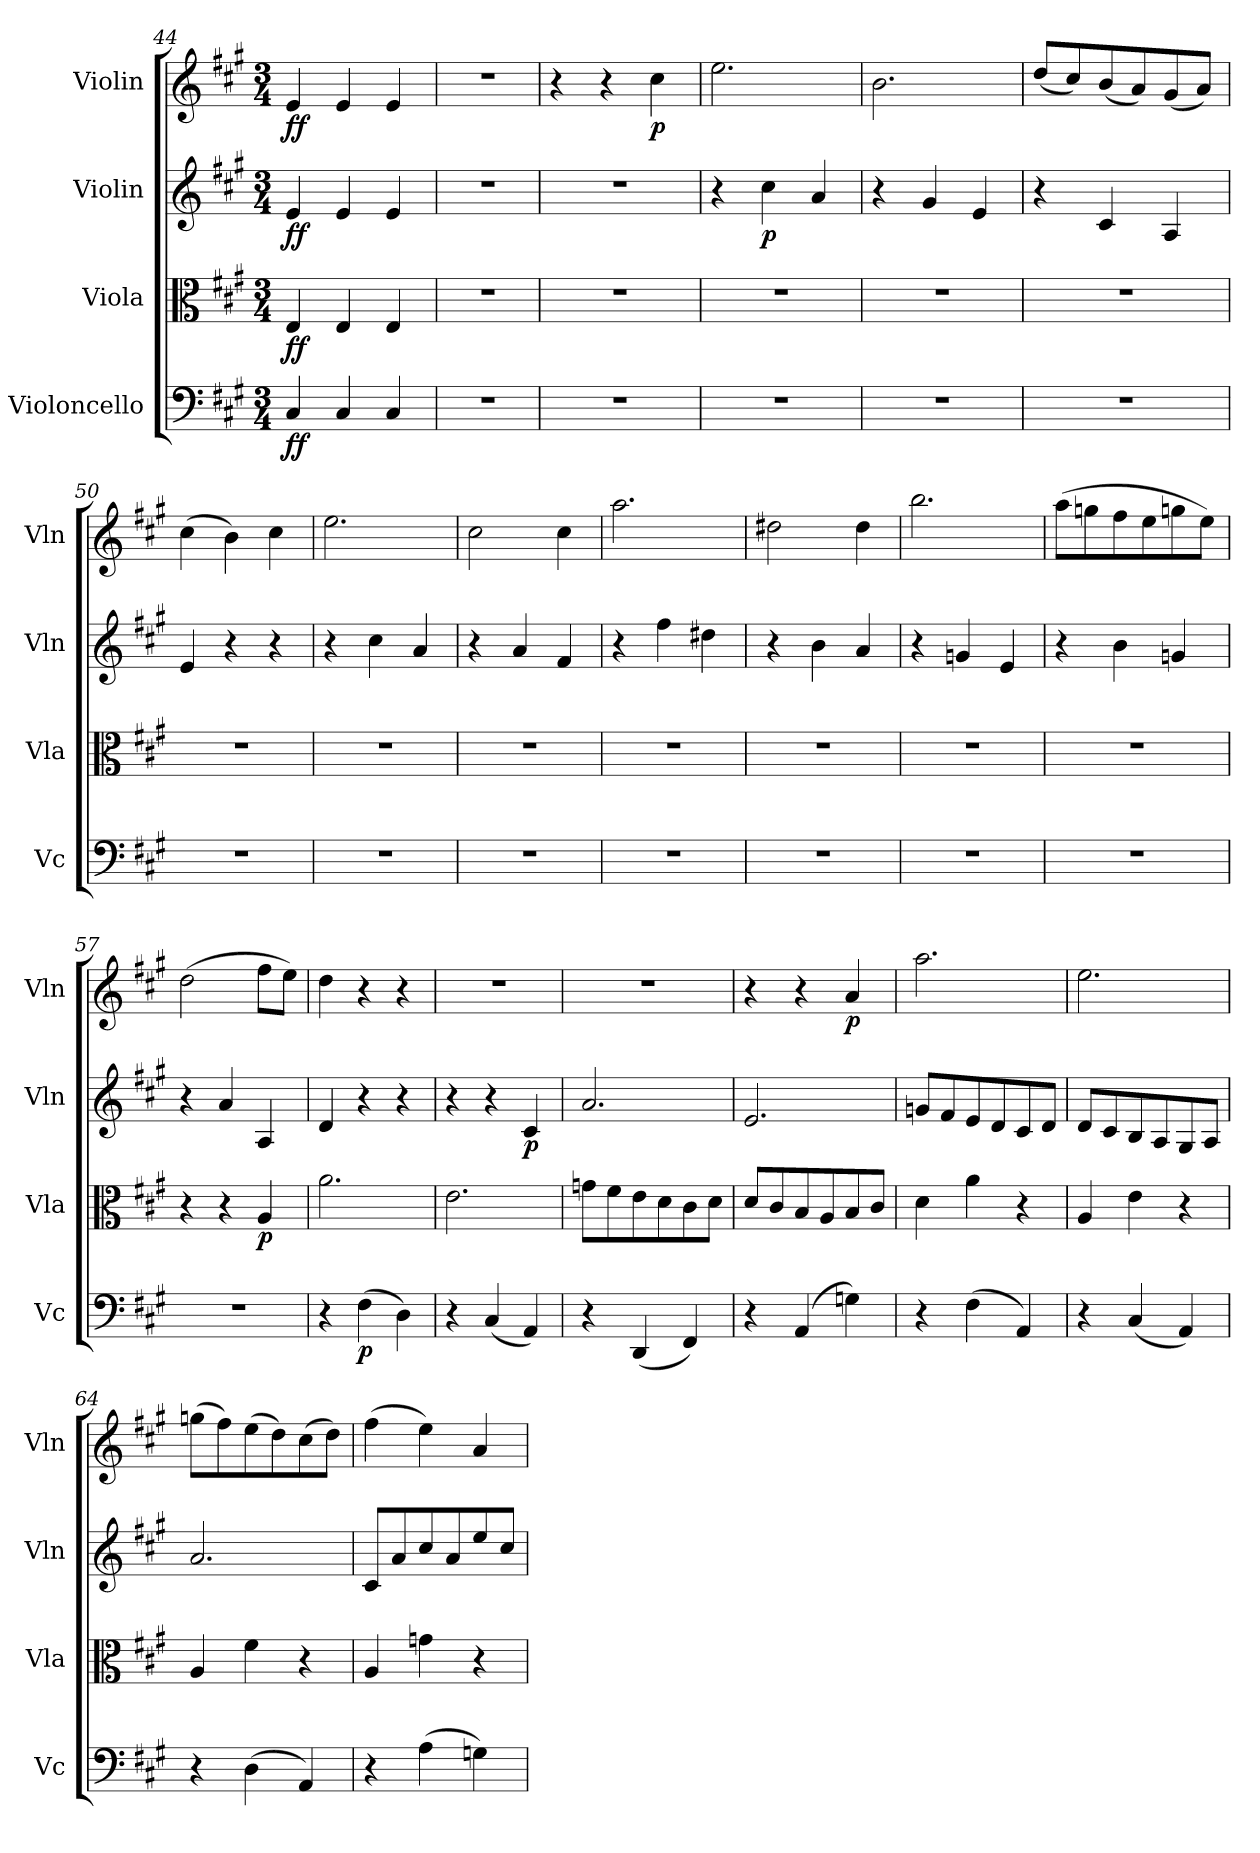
**kern	**dynam	**kern	**dynam	**kern	**dynam	**kern	**dynam
*part4	*part4	*part3	*part3	*part2	*part2	*part1	*part1
*staff4	*staff4	*staff3	*staff3	*staff2	*staff2	*staff1	*staff1
*I"Violoncello	*	*I"Viola	*	*I"Violin	*	*I"Violin	*
*I'Vc	*	*I'Vla	*	*I'Vln	*	*I'Vln	*
*clefF4	*	*clefC3	*	*clefG2	*	*clefG2	*
*k[f#c#g#]	*	*k[f#c#g#]	*	*k[f#c#g#]	*	*k[f#c#g#]	*
*A:	*	*A:	*	*A:	*	*A:	*
*M3/4	*	*M3/4	*	*M3/4	*	*M3/4	*
=44	=44	=44	=44	=44	=44	=44	=44
4C#/	ff	4E/	ff	4e/	ff	4e/	ff
4C#/	.	4E/	.	4e/	.	4e/	.
4C#/	.	4E/	.	4e/	.	4e/	.
=45	=45	=45	=45	=45	=45	=45	=45
2.r	.	2.r	.	2.r	.	2.r	.
=46	=46	=46	=46	=46	=46	=46	=46
2.r	.	2.r	.	2.r	.	4r	.
.	.	.	.	.	.	4r	.
.	.	.	.	.	.	4cc#\	p
=47	=47	=47	=47	=47	=47	=47	=47
2.r	.	2.r	.	4r	.	2.ee\	.
.	.	.	.	4cc#\	p	.	.
.	.	.	.	4a/	.	.	.
=48	=48	=48	=48	=48	=48	=48	=48
2.r	.	2.r	.	4r	.	2.b\	.
.	.	.	.	4g#/	.	.	.
.	.	.	.	4e/	.	.	.
=49	=49	=49	=49	=49	=49	=49	=49
2.r	.	2.r	.	4r	.	(8dd/L	.
.	.	.	.	.	.	8cc#/)	.
.	.	.	.	4c#/	.	(8b/	.
.	.	.	.	.	.	8a/)	.
.	.	.	.	4A/	.	(8g#/	.
.	.	.	.	.	.	8a/J)	.
=50	=50	=50	=50	=50	=50	=50	=50
2.r	.	2.r	.	4e/	.	(4cc#\	.
.	.	.	.	4r	.	4b\)	.
.	.	.	.	4r	.	4cc#\	.
=51	=51	=51	=51	=51	=51	=51	=51
2.r	.	2.r	.	4r	.	2.ee\	.
.	.	.	.	4cc#\	.	.	.
.	.	.	.	4a/	.	.	.
=52	=52	=52	=52	=52	=52	=52	=52
2.r	.	2.r	.	4r	.	2cc#\	.
.	.	.	.	4a/	.	.	.
.	.	.	.	4f#/	.	4cc#\	.
=53	=53	=53	=53	=53	=53	=53	=53
2.r	.	2.r	.	4r	.	2.aa\	.
.	.	.	.	4ff#\	.	.	.
.	.	.	.	4dd#X\	.	.	.
=54	=54	=54	=54	=54	=54	=54	=54
2.r	.	2.r	.	4r	.	2dd#X\	.
.	.	.	.	4b\	.	.	.
.	.	.	.	4a/	.	4dd#\	.
=55	=55	=55	=55	=55	=55	=55	=55
2.r	.	2.r	.	4r	.	2.bb\	.
.	.	.	.	4gn/	.	.	.
.	.	.	.	4e/	.	.	.
=56	=56	=56	=56	=56	=56	=56	=56
2.r	.	2.r	.	4r	.	(8aa\L	.
.	.	.	.	.	.	8ggn\	.
.	.	.	.	4b\	.	8ff#\	.
.	.	.	.	.	.	8ee\	.
.	.	.	.	4gn/	.	8ggn\	.
.	.	.	.	.	.	8ee\J)	.
=57	=57	=57	=57	=57	=57	=57	=57
2.r	.	4r	.	4r	.	(2dd\	.
.	.	4r	.	4a/	.	.	.
.	.	4A/	p	4A/	.	8ff#\L	.
.	.	.	.	.	.	8ee\J)	.
=58	=58	=58	=58	=58	=58	=58	=58
4r	.	2.a\	.	4d/	.	4dd\	.
(4F#\	p	.	.	4r	.	4r	.
4D\)	.	.	.	4r	.	4r	.
=59	=59	=59	=59	=59	=59	=59	=59
4r	.	2.e\	.	4r	.	2.r	.
(4C#/	.	.	.	4r	.	.	.
4AA/)	.	.	.	4c#/	p	.	.
=60	=60	=60	=60	=60	=60	=60	=60
4r	.	8gn\L	.	2.a/	.	2.r	.
.	.	8f#\	.	.	.	.	.
(4DD/	.	8e\	.	.	.	.	.
.	.	8d\	.	.	.	.	.
4FF#/)	.	8c#\	.	.	.	.	.
.	.	8d\J	.	.	.	.	.
=61	=61	=61	=61	=61	=61	=61	=61
4r	.	8d/L	.	2.e/	.	4r	.
.	.	8c#/	.	.	.	.	.
(4AA/	.	8B/	.	.	.	4r	.
.	.	8A/	.	.	.	.	.
4Gn\)	.	8B/	.	.	.	4a/	p
.	.	8c#/J	.	.	.	.	.
=62	=62	=62	=62	=62	=62	=62	=62
4r	.	4d\	.	8gn/L	.	2.aa\	.
.	.	.	.	8f#/	.	.	.
(4F#\	.	4a\	.	8e/	.	.	.
.	.	.	.	8d/	.	.	.
4AA/)	.	4r	.	8c#/	.	.	.
.	.	.	.	8d/J	.	.	.
=63	=63	=63	=63	=63	=63	=63	=63
4r	.	4A/	.	8d/L	.	2.ee\	.
.	.	.	.	8c#/	.	.	.
(4C#/	.	4e\	.	8B/	.	.	.
.	.	.	.	8A/	.	.	.
4AA/)	.	4r	.	8G#/	.	.	.
.	.	.	.	8A/J	.	.	.
=64	=64	=64	=64	=64	=64	=64	=64
4r	.	4A/	.	2.a/	.	(8ggn\L	.
.	.	.	.	.	.	8ff#\)	.
(4D\	.	4f#\	.	.	.	(8ee\	.
.	.	.	.	.	.	8dd\)	.
4AA/)	.	4r	.	.	.	(8cc#\	.
.	.	.	.	.	.	8dd\J)	.
=65	=65	=65	=65	=65	=65	=65	=65
4r	.	4A/	.	8c#/L	.	(4ff#\	.
.	.	.	.	8a/	.	.	.
(4A\	.	4gn\	.	8cc#/	.	4ee\)	.
.	.	.	.	8a/	.	.	.
4Gn\)	.	4r	.	8ee/	.	4a/	.
.	.	.	.	8cc#/J	.	.	.
=	=	=	=	=	=	=	=
*-	*-	*-	*-	*-	*-	*-	*-
